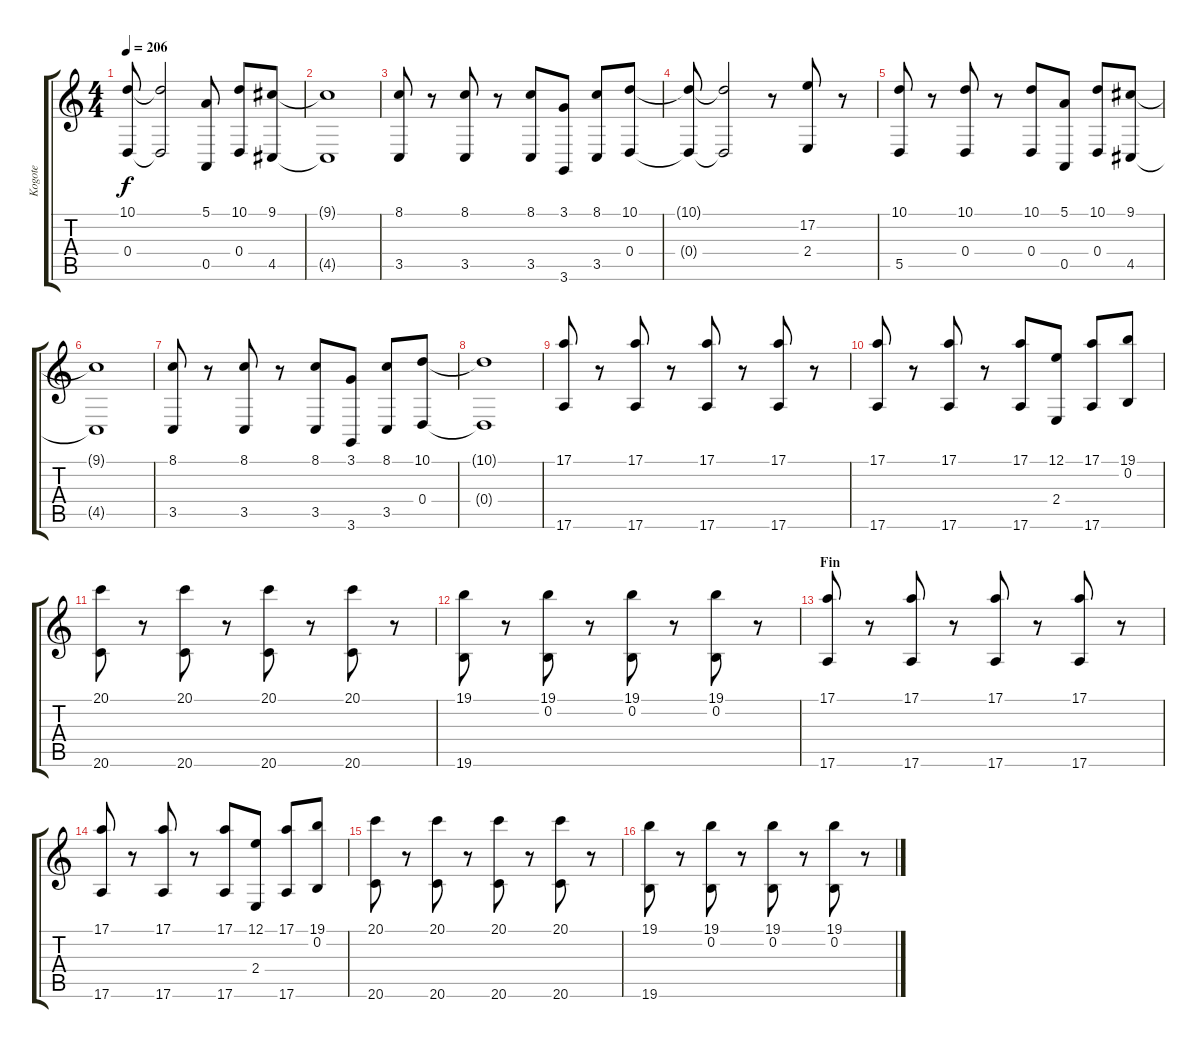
\track ("Kogote" "Kogote") {instrument brasssection}
\staff {score tabs}
\tuning (E4 B3 G3 D3 A2 E2) {hide}
\ts (4 4)
\tempo 206
\clef g2
\ks c
(10.1{t} 0.4{t}).8{dy f} (10.1{t} 0.4{t}).2 (5.1 0.5).8 (10.1 0.4).8 (9.1 4.5).8 |
(9.1{t} 4.5{t}).1 |
(8.1 3.5).8 r.8 (8.1 3.5).8 r.8 (8.1 3.5).8 (3.1 3.6).8 (8.1 3.5).8 (10.1 0.4).8 |
(10.1{t} 0.4{t}).8 (10.1{t} 0.4{t}).2 r.8 (17.2 2.4).8 r.8 |
(10.1 5.5).8 r.8 (10.1 0.4).8 r.8 (10.1 0.4).8 (5.1 0.5).8 (10.1 0.4).8 (9.1 4.5).8 |
(9.1{t} 4.5{t}).1 |
(8.1 3.5).8 r.8 (8.1 3.5).8 r.8 (8.1 3.5).8 (3.1 3.6).8 (8.1 3.5).8 (10.1 0.4).8 |
(10.1{t} 0.4{t}).1 |
(17.1 17.6).8 r.8 (17.1 17.6).8 r.8 (17.1 17.6).8 r.8 (17.1 17.6).8 r.8 |
(17.1 17.6).8 r.8 (17.1 17.6).8 r.8 (17.1 17.6).8 (12.1 2.4).8 (17.1 17.6).8 (19.1 0.2).8 |
(20.1 20.6).8 r.8 (20.1 20.6).8 r.8 (20.1 20.6).8 r.8 (20.1 20.6).8 r.8 |
(19.1 19.6).8 r.8 (19.1 0.2).8 r.8 (19.1 0.2).8 r.8 (19.1 0.2).8 r.8 |
\section ("" "Fin")
(17.1 17.6).8 r.8 (17.1 17.6).8 r.8 (17.1 17.6).8 r.8 (17.1 17.6).8 r.8 |
(17.1 17.6).8 r.8 (17.1 17.6).8 r.8 (17.1 17.6).8 (12.1 2.4).8 (17.1 17.6).8 (19.1 0.2).8 |
(20.1 20.6).8 r.8 (20.1 20.6).8 r.8 (20.1 20.6).8 r.8 (20.1 20.6).8 r.8 |
(19.1 19.6).8 r.8 (19.1 0.2).8 r.8 (19.1 0.2).8 r.8 (19.1 0.2).8 r.8
